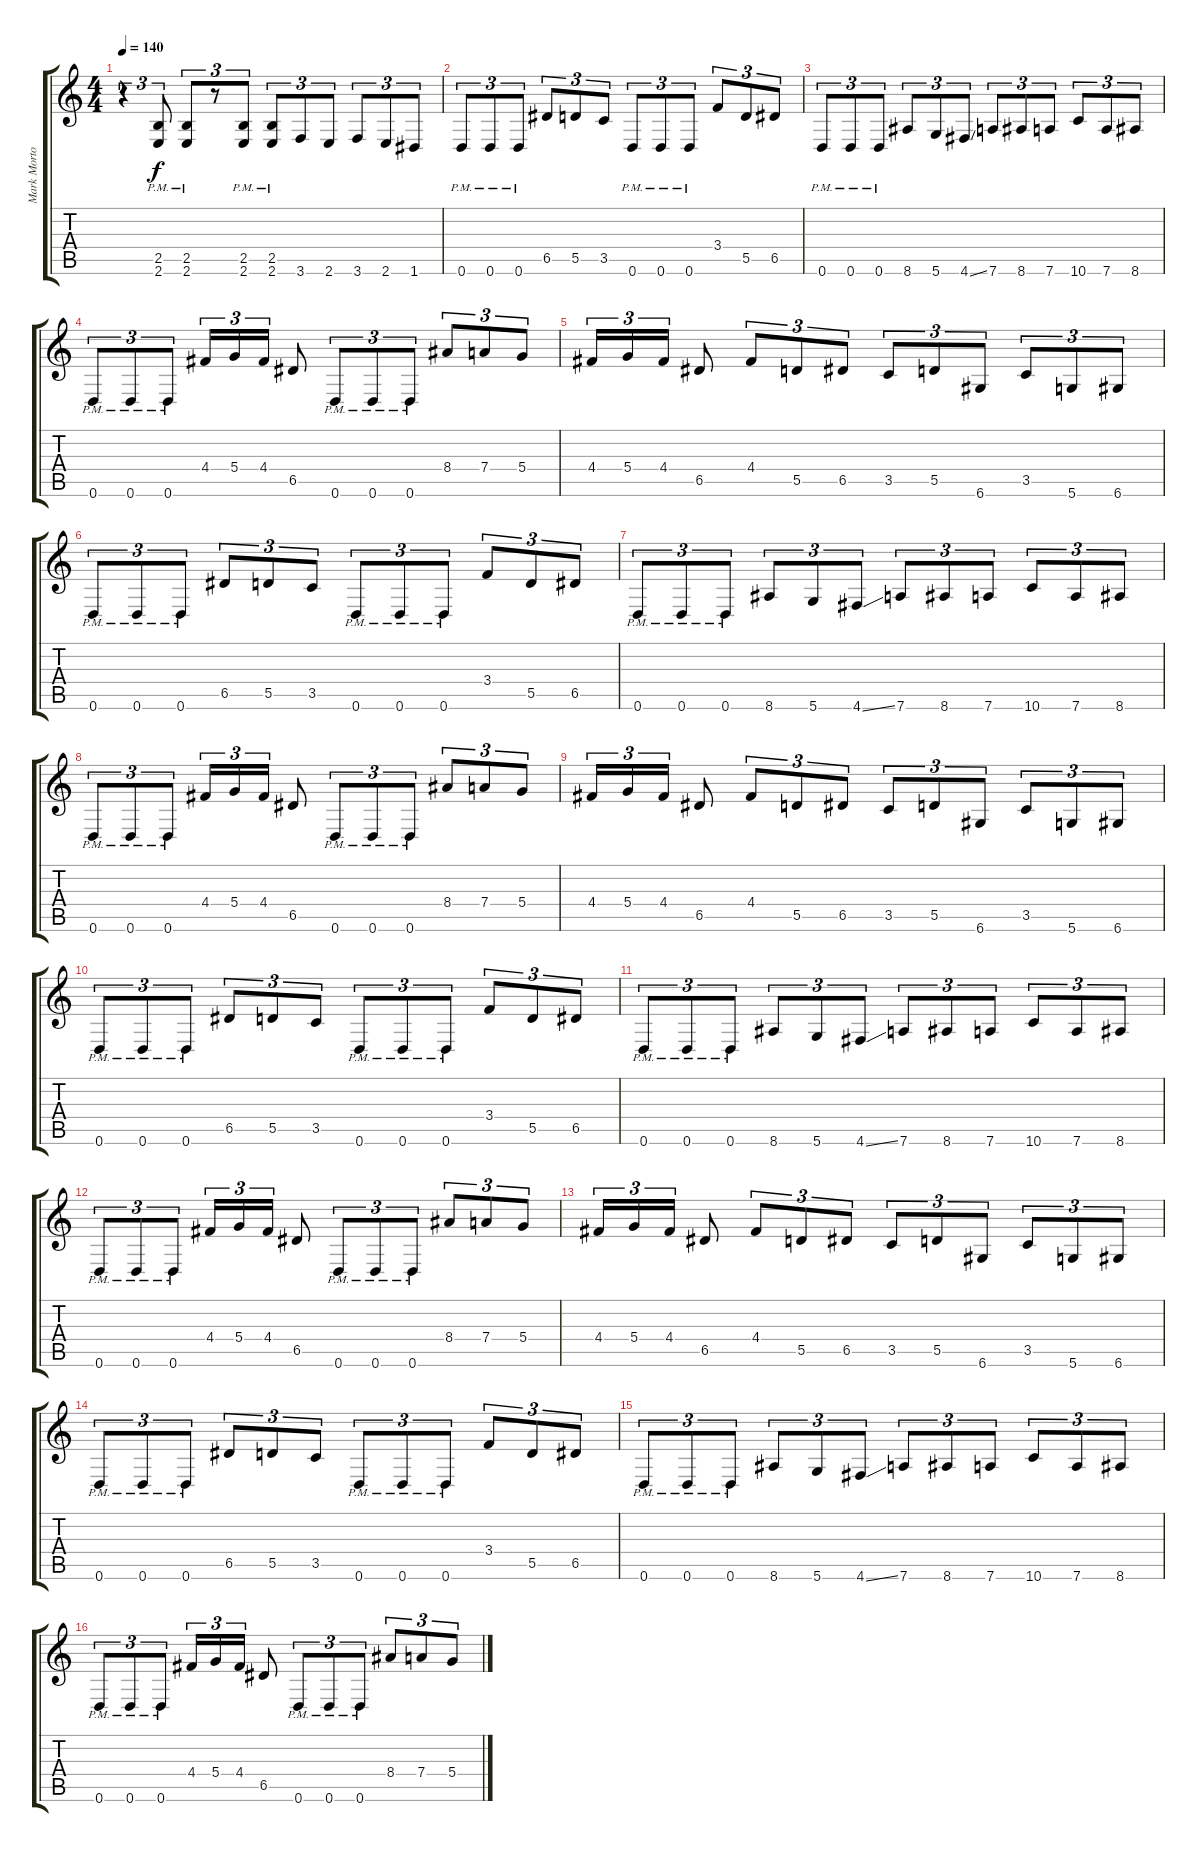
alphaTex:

\track ("Mark Morton" "Mark Morto") {instrument distortionguitar}
\staff {score tabs}
\tuning (E4 B3 G3 D3 A2 D2) {hide}
\ts (4 4)
\tempo 140
\clef g2
\ks c
r.4{tu (3 2) dy f} (2.5{pm} 2.6{pm}).8{tu (3 2)} (2.5{pm} 2.6{pm}).8{tu (3 2)} r.8{tu (3 2)} (2.5{pm} 2.6{pm}).8{tu (3 2)} (2.5{pm} 2.6{pm}).8{tu (3 2)} 3.6.8{tu (3 2)} 2.6.8{tu (3 2)} 3.6.8{tu (3 2)} 2.6.8{tu (3 2)} 1.6.8{tu (3 2)} |
0.6{pm}.8{tu (3 2)} 0.6{pm}.8{tu (3 2)} 0.6{pm}.8{tu (3 2)} 6.5.8{tu (3 2)} 5.5.8{tu (3 2)} 3.5.8{tu (3 2)} 0.6{pm}.8{tu (3 2)} 0.6{pm}.8{tu (3 2)} 0.6{pm}.8{tu (3 2)} 3.4.8{tu (3 2)} 5.5.8{tu (3 2)} 6.5.8{tu (3 2)} |
0.6{pm}.8{tu (3 2)} 0.6{pm}.8{tu (3 2)} 0.6{pm}.8{tu (3 2)} 8.6.8{tu (3 2)} 5.6.8{tu (3 2)} 4.6{ss}.8{tu (3 2)} 7.6.8{tu (3 2)} 8.6.8{tu (3 2)} 7.6.8{tu (3 2)} 10.6.8{tu (3 2)} 7.6.8{tu (3 2)} 8.6.8{tu (3 2)} |
0.6{pm}.8{tu (3 2)} 0.6{pm}.8{tu (3 2)} 0.6{pm}.8{tu (3 2)} 4.4.16{tu (3 2)} 5.4.16{tu (3 2)} 4.4.16{tu (3 2)} 6.5.8 0.6{pm}.8{tu (3 2)} 0.6{pm}.8{tu (3 2)} 0.6{pm}.8{tu (3 2)} 8.4.8{tu (3 2)} 7.4.8{tu (3 2)} 5.4.8{tu (3 2)} |
4.4.16{tu (3 2)} 5.4.16{tu (3 2)} 4.4.16{tu (3 2)} 6.5.8 4.4.8{tu (3 2)} 5.5.8{tu (3 2)} 6.5.8{tu (3 2)} 3.5.8{tu (3 2)} 5.5.8{tu (3 2)} 6.6.8{tu (3 2)} 3.5.8{tu (3 2)} 5.6.8{tu (3 2)} 6.6.8{tu (3 2)} |
0.6{pm}.8{tu (3 2)} 0.6{pm}.8{tu (3 2)} 0.6{pm}.8{tu (3 2)} 6.5.8{tu (3 2)} 5.5.8{tu (3 2)} 3.5.8{tu (3 2)} 0.6{pm}.8{tu (3 2)} 0.6{pm}.8{tu (3 2)} 0.6{pm}.8{tu (3 2)} 3.4.8{tu (3 2)} 5.5.8{tu (3 2)} 6.5.8{tu (3 2)} |
0.6{pm}.8{tu (3 2)} 0.6{pm}.8{tu (3 2)} 0.6{pm}.8{tu (3 2)} 8.6.8{tu (3 2)} 5.6.8{tu (3 2)} 4.6{ss}.8{tu (3 2)} 7.6.8{tu (3 2)} 8.6.8{tu (3 2)} 7.6.8{tu (3 2)} 10.6.8{tu (3 2)} 7.6.8{tu (3 2)} 8.6.8{tu (3 2)} |
0.6{pm}.8{tu (3 2)} 0.6{pm}.8{tu (3 2)} 0.6{pm}.8{tu (3 2)} 4.4.16{tu (3 2)} 5.4.16{tu (3 2)} 4.4.16{tu (3 2)} 6.5.8 0.6{pm}.8{tu (3 2)} 0.6{pm}.8{tu (3 2)} 0.6{pm}.8{tu (3 2)} 8.4.8{tu (3 2)} 7.4.8{tu (3 2)} 5.4.8{tu (3 2)} |
4.4.16{tu (3 2)} 5.4.16{tu (3 2)} 4.4.16{tu (3 2)} 6.5.8 4.4.8{tu (3 2)} 5.5.8{tu (3 2)} 6.5.8{tu (3 2)} 3.5.8{tu (3 2)} 5.5.8{tu (3 2)} 6.6.8{tu (3 2)} 3.5.8{tu (3 2)} 5.6.8{tu (3 2)} 6.6.8{tu (3 2)} |
0.6{pm}.8{tu (3 2)} 0.6{pm}.8{tu (3 2)} 0.6{pm}.8{tu (3 2)} 6.5.8{tu (3 2)} 5.5.8{tu (3 2)} 3.5.8{tu (3 2)} 0.6{pm}.8{tu (3 2)} 0.6{pm}.8{tu (3 2)} 0.6{pm}.8{tu (3 2)} 3.4.8{tu (3 2)} 5.5.8{tu (3 2)} 6.5.8{tu (3 2)} |
0.6{pm}.8{tu (3 2)} 0.6{pm}.8{tu (3 2)} 0.6{pm}.8{tu (3 2)} 8.6.8{tu (3 2)} 5.6.8{tu (3 2)} 4.6{ss}.8{tu (3 2)} 7.6.8{tu (3 2)} 8.6.8{tu (3 2)} 7.6.8{tu (3 2)} 10.6.8{tu (3 2)} 7.6.8{tu (3 2)} 8.6.8{tu (3 2)} |
0.6{pm}.8{tu (3 2)} 0.6{pm}.8{tu (3 2)} 0.6{pm}.8{tu (3 2)} 4.4.16{tu (3 2)} 5.4.16{tu (3 2)} 4.4.16{tu (3 2)} 6.5.8 0.6{pm}.8{tu (3 2)} 0.6{pm}.8{tu (3 2)} 0.6{pm}.8{tu (3 2)} 8.4.8{tu (3 2)} 7.4.8{tu (3 2)} 5.4.8{tu (3 2)} |
4.4.16{tu (3 2)} 5.4.16{tu (3 2)} 4.4.16{tu (3 2)} 6.5.8 4.4.8{tu (3 2)} 5.5.8{tu (3 2)} 6.5.8{tu (3 2)} 3.5.8{tu (3 2)} 5.5.8{tu (3 2)} 6.6.8{tu (3 2)} 3.5.8{tu (3 2)} 5.6.8{tu (3 2)} 6.6.8{tu (3 2)} |
0.6{pm}.8{tu (3 2)} 0.6{pm}.8{tu (3 2)} 0.6{pm}.8{tu (3 2)} 6.5.8{tu (3 2)} 5.5.8{tu (3 2)} 3.5.8{tu (3 2)} 0.6{pm}.8{tu (3 2)} 0.6{pm}.8{tu (3 2)} 0.6{pm}.8{tu (3 2)} 3.4.8{tu (3 2)} 5.5.8{tu (3 2)} 6.5.8{tu (3 2)} |
0.6{pm}.8{tu (3 2)} 0.6{pm}.8{tu (3 2)} 0.6{pm}.8{tu (3 2)} 8.6.8{tu (3 2)} 5.6.8{tu (3 2)} 4.6{ss}.8{tu (3 2)} 7.6.8{tu (3 2)} 8.6.8{tu (3 2)} 7.6.8{tu (3 2)} 10.6.8{tu (3 2)} 7.6.8{tu (3 2)} 8.6.8{tu (3 2)} |
0.6{pm}.8{tu (3 2)} 0.6{pm}.8{tu (3 2)} 0.6{pm}.8{tu (3 2)} 4.4.16{tu (3 2)} 5.4.16{tu (3 2)} 4.4.16{tu (3 2)} 6.5.8 0.6{pm}.8{tu (3 2)} 0.6{pm}.8{tu (3 2)} 0.6{pm}.8{tu (3 2)} 8.4.8{tu (3 2)} 7.4.8{tu (3 2)} 5.4.8{tu (3 2)}
